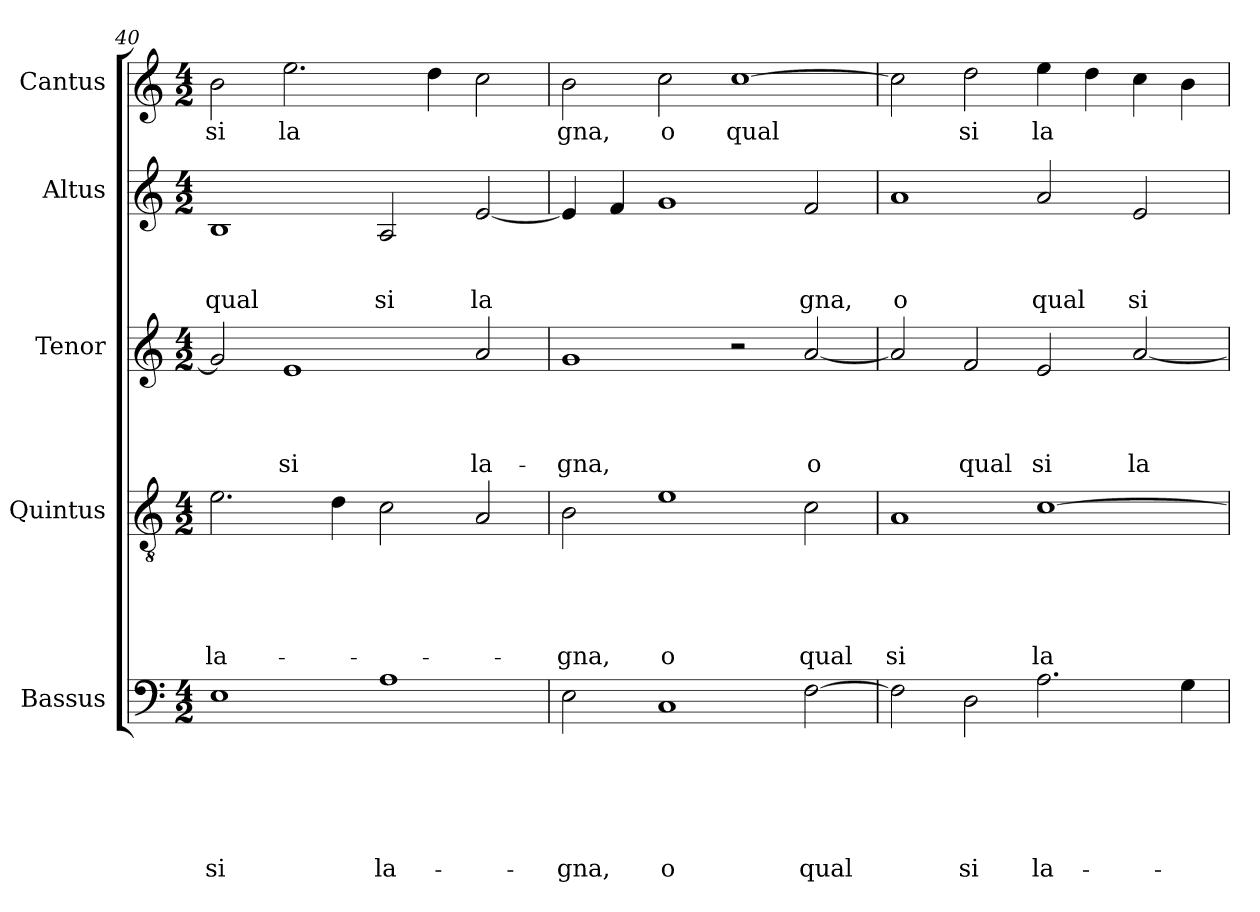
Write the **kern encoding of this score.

**kern	**text	**text	**text	**text	**text	**text	**kern	**text	**text	**text	**text	**text	**kern	**text	**text	**text	**text	**kern	**text	**text	**text	**kern	**text
*part5	*part5	*part5	*part5	*part5	*part5	*part5	*part4	*part4	*part4	*part4	*part4	*part4	*part3	*part3	*part3	*part3	*part3	*part2	*part2	*part2	*part2	*part1	*part1
*staff5	*staff5	*staff5	*staff5	*staff5	*staff5	*staff5	*staff4	*staff4	*staff4	*staff4	*staff4	*staff4	*staff3	*staff3	*staff3	*staff3	*staff3	*staff2	*staff2	*staff2	*staff2	*staff1	*staff1
*I"Bassus	*	*	*	*	*	*	*I"Quintus	*	*	*	*	*	*I"Tenor	*	*	*	*	*I"Altus	*	*	*	*I"Cantus	*
*clefF4	*	*	*	*	*	*	*clefGv2	*	*	*	*	*	*clefG2	*	*	*	*	*clefG2	*	*	*	*clefG2	*
*k[]	*	*	*	*	*	*	*k[]	*	*	*	*	*	*k[]	*	*	*	*	*k[]	*	*	*	*k[]	*
*C:	*	*	*	*	*	*	*C:	*	*	*	*	*	*C:	*	*	*	*	*C:	*	*	*	*C:	*
*M4/2	*	*	*	*	*	*	*M4/2	*	*	*	*	*	*M4/2	*	*	*	*	*M4/2	*	*	*	*M4/2	*
=40	=40	=40	=40	=40	=40	=40	=40	=40	=40	=40	=40	=40	=40	=40	=40	=40	=40	=40	=40	=40	=40	=40	=40
!	!	!	!	!	!	!LO:LY:b	!	!	!	!	!	!LO:LY:b	!	!	!	!	!	!	!	!	!LO:LY:b	!	!LO:LY:b
1E	.	.	.	.	.	si	2.e\	.	.	.	.	la-	2g/]	.	.	.	.	1B	.	.	qual	2b\	si
!	!	!	!	!	!	!	!	!	!	!	!	!	!	!	!	!	!LO:LY:b	!	!	!	!	!	!LO:LY:b
.	.	.	.	.	.	.	.	.	.	.	.	.	1e	.	.	.	si	.	.	.	.	2.ee\	la
.	.	.	.	.	.	.	4d\	.	.	.	.	.	.	.	.	.	.	.	.	.	.	.	.
!	!	!	!	!	!	!LO:LY:b	!	!	!	!	!	!	!	!	!	!	!	!	!	!	!LO:LY:b	!	!
1A	.	.	.	.	.	la-	2c\	.	.	.	.	.	.	.	.	.	.	2A/	.	.	si	.	.
.	.	.	.	.	.	.	.	.	.	.	.	.	.	.	.	.	.	.	.	.	.	4dd\	.
!	!	!	!	!	!	!	!	!	!	!	!	!	!	!	!	!	!LO:LY:b	!	!	!	!LO:LY:b	!	!
.	.	.	.	.	.	.	2A/	.	.	.	.	.	2a/	.	.	.	la-	[<2e/	.	.	la	2cc\	.
=41	=41	=41	=41	=41	=41	=41	=41	=41	=41	=41	=41	=41	=41	=41	=41	=41	=41	=41	=41	=41	=41	=41	=41
!	!	!	!	!	!	!LO:LY:b	!	!	!	!	!	!LO:LY:b	!	!	!	!	!LO:LY:b	!	!	!	!	!	!LO:LY:b
2E\	.	.	.	.	.	-gna,	2B\	.	.	.	.	-gna,	1g	.	.	.	-gna,	4e/]	.	.	.	2b\	gna,
.	.	.	.	.	.	.	.	.	.	.	.	.	.	.	.	.	.	4f/	.	.	.	.	.
!	!	!	!	!	!	!LO:LY:b	!	!	!	!	!	!LO:LY:b	!	!	!	!	!	!	!	!	!	!	!LO:LY:b
1C	.	.	.	.	.	o	1e	.	.	.	.	o	.	.	.	.	.	1g	.	.	.	2cc\	o
!	!	!	!	!	!	!	!	!	!	!	!	!	!	!	!	!	!	!	!	!	!	!	!LO:LY:b
.	.	.	.	.	.	.	.	.	.	.	.	.	2r	.	.	.	.	.	.	.	.	[>1cc	qual
!	!	!	!	!	!	!LO:LY:b	!	!	!	!	!	!LO:LY:b	!	!	!	!	!LO:LY:b	!	!	!	!LO:LY:b	!	!
[>2F\	.	.	.	.	.	qual	2c\	.	.	.	.	qual	[<2a/	.	.	.	o	2f/	.	.	gna,	.	.
=42	=42	=42	=42	=42	=42	=42	=42	=42	=42	=42	=42	=42	=42	=42	=42	=42	=42	=42	=42	=42	=42	=42	=42
!	!	!	!	!	!	!	!	!	!	!	!	!LO:LY:b	!	!	!	!	!	!	!	!	!LO:LY:b	!	!
2F\]	.	.	.	.	.	.	1A	.	.	.	.	si	2a/]	.	.	.	.	1a	.	.	o	2cc\]	.
!	!	!	!	!	!	!LO:LY:b	!	!	!	!	!	!	!	!	!	!	!LO:LY:b	!	!	!	!	!	!LO:LY:b
2D\	.	.	.	.	.	si	.	.	.	.	.	.	2f/	.	.	.	qual	.	.	.	.	2dd\	si
!	!	!	!	!	!	!LO:LY:b	!	!	!	!	!	!LO:LY:b	!	!	!	!	!LO:LY:b	!	!	!	!LO:LY:b	!	!LO:LY:b
2.A\	.	.	.	.	.	la-	[>1c	.	.	.	.	la-	2e/	.	.	.	si	2a/	.	.	qual	4ee\	la
.	.	.	.	.	.	.	.	.	.	.	.	.	.	.	.	.	.	.	.	.	.	4dd\	.
!	!	!	!	!	!	!	!	!	!	!	!	!	!	!	!	!	!LO:LY:b	!	!	!	!LO:LY:b	!	!
.	.	.	.	.	.	.	.	.	.	.	.	.	[<2a/	.	.	.	la-	2e/	.	.	si	4cc\	.
4G\	.	.	.	.	.	.	.	.	.	.	.	.	.	.	.	.	.	.	.	.	.	4b\	.
=	=	=	=	=	=	=	=	=	=	=	=	=	=	=	=	=	=	=	=	=	=	=	=
*-	*-	*-	*-	*-	*-	*-	*-	*-	*-	*-	*-	*-	*-	*-	*-	*-	*-	*-	*-	*-	*-	*-	*-
